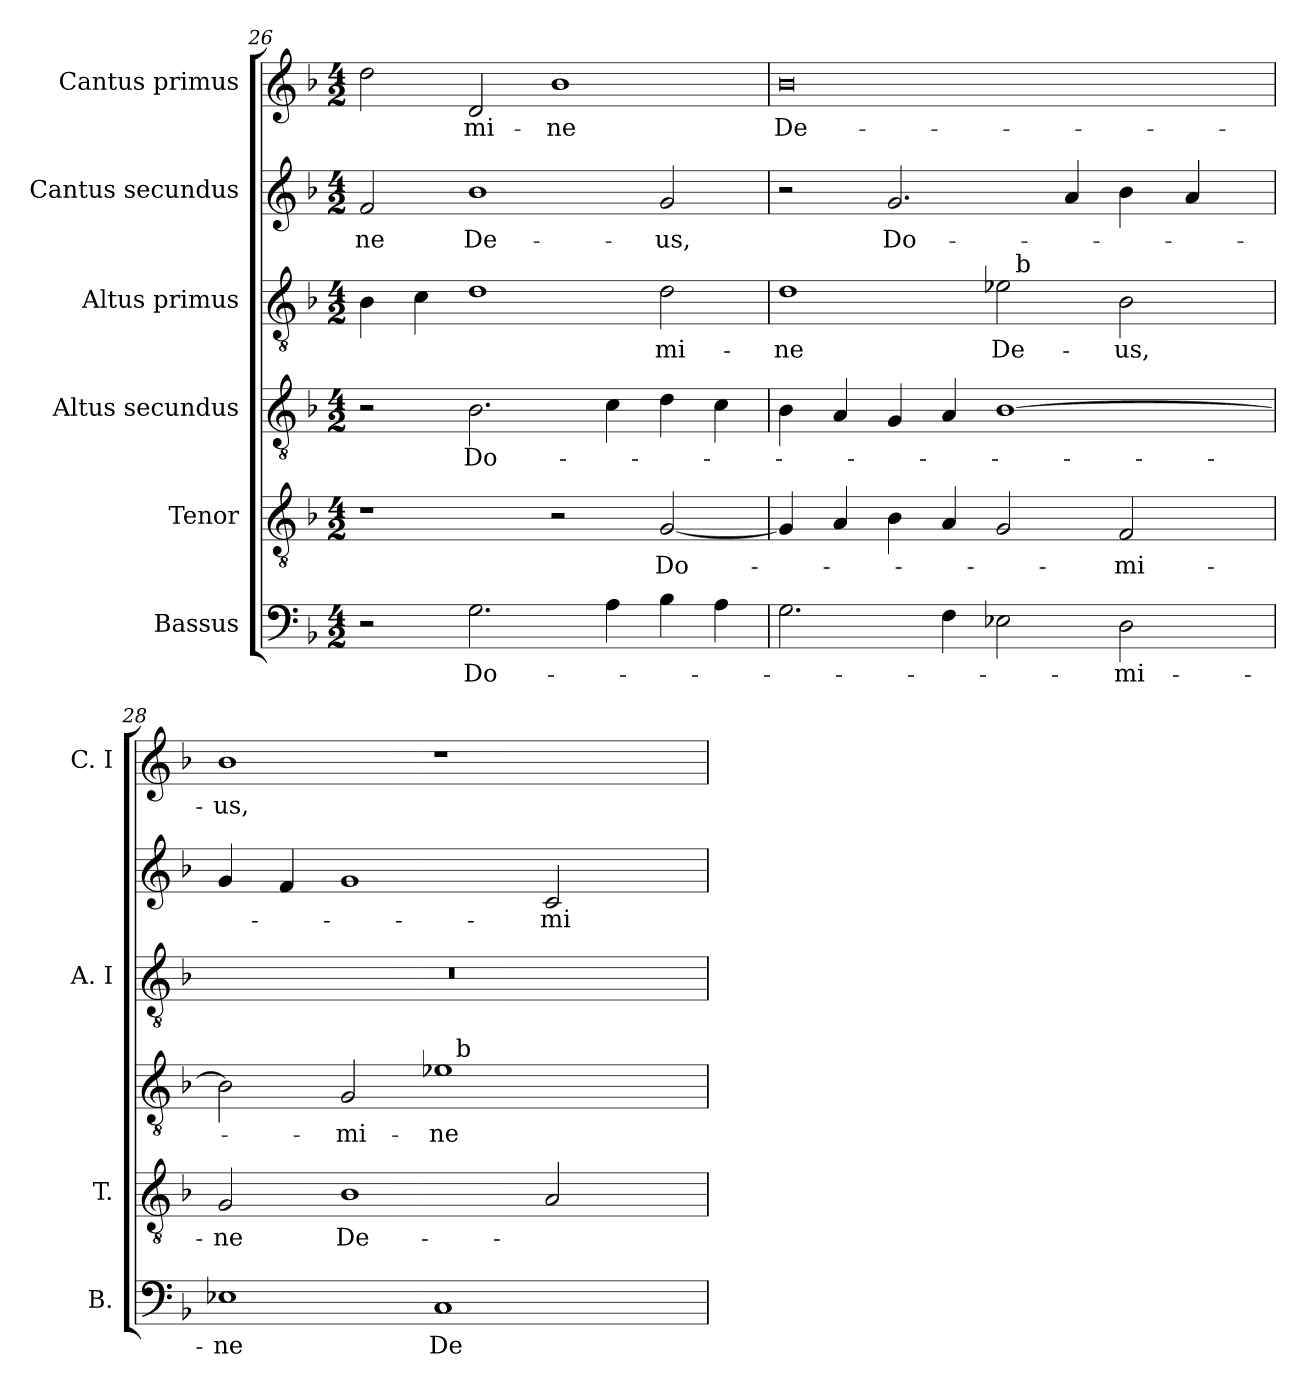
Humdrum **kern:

**kern	**text	**kern	**text	**kern	**text	**kern	**text	**kern	**text	**kern	**text
*part6	*part6	*part5	*part5	*part4	*part4	*part3	*part3	*part2	*part2	*part1	*part1
*staff6	*staff6	*staff5	*staff5	*staff4	*staff4	*staff3	*staff3	*staff2	*staff2	*staff1	*staff1
*I"Bassus	*	*I"Tenor	*	*I"Altus secundus	*	*I"Altus primus	*	*I"Cantus secundus	*	*I"Cantus primus	*
*I'B.	*	*I'T.	*	*	*	*I'A. I	*	*	*	*I'C. I	*
!!LO:LB:g=z
*clefF4	*	*clefGv2	*	*clefGv2	*	*clefGv2	*	*clefG2	*	*clefG2	*
*	*	*ITrd7c12	*	*ITrd7c12	*	*ITrd7c12	*	*	*	*	*
*k[b-]	*	*k[b-]	*	*k[b-]	*	*k[b-]	*	*k[b-]	*	*k[b-]	*
*d:	*	*d:	*	*d:	*	*d:	*	*d:	*	*d:	*
*M4/2	*	*M4/2	*	*M4/2	*	*M4/2	*	*M4/2	*	*M4/2	*
=26	=26	=26	=26	=26	=26	=26	=26	=26	=26	=26	=26
!	!	!	!	!	!	!	!	!	!LO:LY:b:color=#000000	!	!
2r	.	1r	.	2r	.	4BB-i\	.	2fi/	-ne	2ddi\	.
.	.	.	.	.	.	4Ci\	.	.	.	.	.
!	!LO:LY:b:color=#000000	!	!	!	!	!	!	!	!	!	!
!	!	!	!	!	!LO:LY:b:color=#000000	!	!	!	!	!	!
!	!	!	!	!	!	!	!	!	!LO:LY:b:color=#000000	!	!
!	!	!	!	!	!	!	!	!	!	!	!LO:LY:b:color=#000000
2.Gi\	Do-	.	.	2.BB-i\	Do-	1Di	.	1b-i	De-	2di/	-mi-
!	!	!	!	!	!	!	!	!	!	!	!LO:LY:b:color=#000000
.	.	2r	.	.	.	.	.	.	.	1b-i	-ne
4Ai\	.	.	.	4Ci\	.	.	.	.	.	.	.
!	!	!	!LO:LY:b:color=#000000	!	!	!	!	!	!	!	!
!	!	!	!	!	!	!	!LO:LY:b:color=#000000	!	!	!	!
!	!	!	!	!	!	!	!	!	!LO:LY:b:color=#000000	!	!
4B-i\	.	[2GGi/	Do-	4Di\	.	2Di\	-mi-	2gi/	-us,	.	.
4Ai\	.	.	.	4Ci\	.	.	.	.	.	.	.
=27	=27	=27	=27	=27	=27	=27	=27	=27	=27	=27	=27
!	!	!	!	!	!	!	!LO:LY:b:color=#000000	!	!	!	!
!	!	!	!	!	!	!	!	!	!	!	!LO:LY:b:color=#000000
*	*	*	*	*	*	*^	*	*	*	*	*
2.Gi\	.	4GGi/]	.	4BB-i\	.	1Di	1ryy	-ne	2r	.	0b-i	De-
.	.	4AAi/	.	4AAi/	.	.	.	.	.	.	.	.
!	!	!	!	!	!	!	!	!	!	!LO:LY:b:color=#000000	!	!
.	.	4BB-i\	.	4GGi/	.	.	.	.	2.gi/	Do-	.	.
4Fi\	.	4AAi/	.	4AAi/	.	.	.	.	.	.	.	.
!	!	!	!	!	!	!	!	!LO:LY:b:color=#000000	!	!	!	!
2E-Xi\	.	2GGi/	.	[1BB-i	.	2E-i\	32ryy	De-	.	.	.	.
.	.	.	.	.	.	.	256ryy	.	.	.	.	.
!	!	!	!	!	!	!	!LO:TX:a:t=b	!	!	!	!	!
.	.	.	.	.	.	.	2ryy	.	.	.	.	.
.	.	.	.	.	.	.	.	.	4ai/	.	.	.
!	!LO:LY:b:color=#000000	!	!	!	!	!	!	!	!	!	!	!
!	!	!	!LO:LY:b:color=#000000	!	!	!	!	!	!	!	!	!
!	!	!	!	!	!	!	!	!LO:LY:b:color=#000000	!	!	!	!
2Di\	-mi-	2FFi/	-mi-	.	.	2BB-i\	.	-us,	4b-i\	.	.	.
.	.	.	.	.	.	.	4ryy	.	.	.	.	.
.	.	.	.	.	.	.	.	.	4ai/	.	.	.
.	.	.	.	.	.	.	8ryy	.	.	.	.	.
.	.	.	.	.	.	.	16ryy	.	.	.	.	.
.	.	.	.	.	.	.	64..ryy	.	.	.	.	.
*	*	*	*	*	*	*v	*v	*	*	*	*	*
=28	=28	=28	=28	=28	=28	=28	=28	=28	=28	=28	=28
*	*	*	*	*	*	*^	*	*	*	*	*
!	!LO:LY:b:color=#000000	!	!	!	!	!	!	!	!	!	!	!
*	*	*	*	*	*	*v	*v	*	*	*	*	*
*	*	*	*	*	*	*^	*	*	*	*	*
!	!	!	!LO:LY:b:color=#000000	!	!	!LO:N:vis=1	!	!	!	!	!	!
*	*	*	*	*	*	*v	*v	*	*	*	*	*
*	*	*	*	*	*	*^	*	*	*	*	*
!	!	!	!	!	!	!	!	!	!	!	!	!LO:LY:b:color=#000000
*	*	*	*	*^	*	*v	*v	*	*	*	*	*
1E-Xi	-ne	2GGi/	-ne	2BB-i\]	1ryy	.	0r	.	4gi/	.	1b-i	-us,
.	.	.	.	.	.	.	.	.	4fi/	.	.	.
!	!	!	!LO:LY:b:color=#000000	!	!	!	!	!	!	!	!	!
!	!	!	!	!	!	!LO:LY:b:color=#000000	!	!	!	!	!	!
.	.	1BB-i	De-	2GGi/	.	-mi-	.	.	1gi	.	.	.
!	!LO:LY:b:color=#000000	!	!	!	!	!	!	!	!	!	!	!
!	!	!	!	!	!	!LO:LY:b:color=#000000	!	!	!	!	!	!
1Ci	De-	.	.	1E-i	32ryy	-ne	.	.	.	.	1r	.
.	.	.	.	.	256ryy	.	.	.	.	.	.	.
!	!	!	!	!	!LO:TX:a:t=b	!	!	!	!	!	!	!
.	.	.	.	.	2ryy	.	.	.	.	.	.	.
!	!	!	!	!	!	!	!	!	!	!LO:LY:b:color=#000000	!	!
.	.	2AAi/	.	.	.	.	.	.	2ci/	-mi-	.	.
.	.	.	.	.	4ryy	.	.	.	.	.	.	.
.	.	.	.	.	8ryy	.	.	.	.	.	.	.
.	.	.	.	.	16ryy	.	.	.	.	.	.	.
.	.	.	.	.	64..ryy	.	.	.	.	.	.	.
*	*	*	*	*v	*v	*	*	*	*	*	*	*
=	=	=	=	=	=	=	=	=	=	=	=
*-	*-	*-	*-	*-	*-	*-	*-	*-	*-	*-	*-
